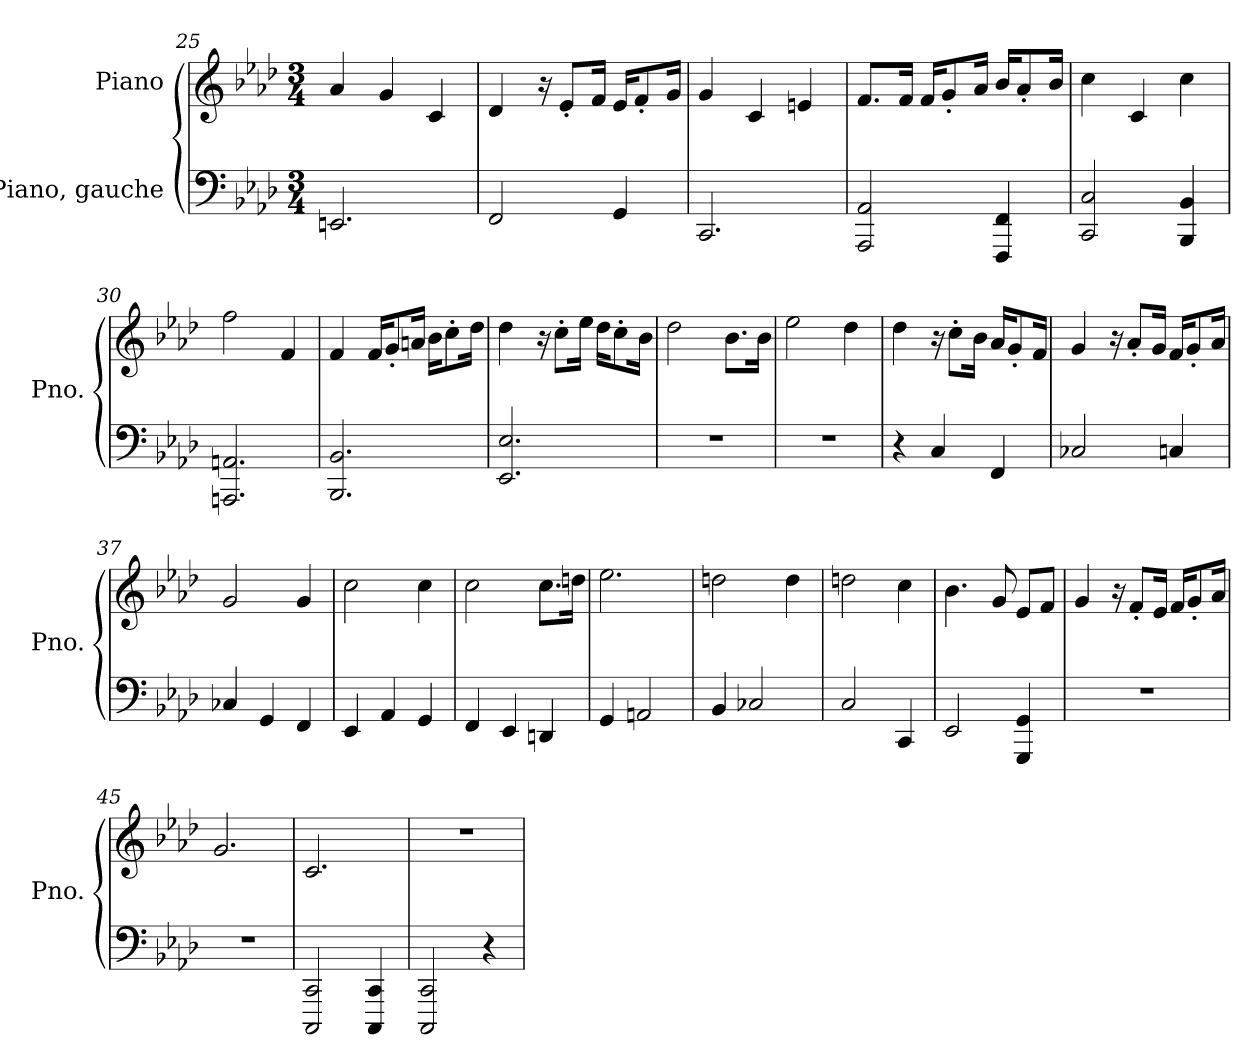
**kern	**kern
*part2	*part1
*staff2	*staff1
*I"Piano, gauche	*I"Piano
*I'Pno.	*I'Pno.
*clefF4	*clefG2
*k[b-e-a-d-]	*k[b-e-a-d-]
*M3/4	*M3/4
=25	=25
2.EEn/	4a-/
.	4g/
.	4c/
=26	=26
2FF/	4d-/
.	16r
.	8e-'/L
.	16f/Jk
4GG/	16e-/KL
.	8f'/
.	16g/Jk
!!LO:LB:g=z
=27	=27
2.CC/	4g/
.	4c/
.	4en/
=28	=28
2AAA-/ 2AA-/	8.f/L
.	16f/Jk
.	16f/KL
.	8g'/
.	16a-/Jk
4FFF/ 4FF/	16b-/KL
.	8a-'/
.	16b-/Jk
=29	=29
2CC/ 2C/	4cc\
.	4c/
4BBB-/ 4BB-/	4cc\
=30	=30
2.AAAn/ 2.AAn/	2ff\
.	4f/
=31	=31
2.BBB-/ 2.BB-/	4f/
.	16f/KL
.	8g'/
.	16an/Jk
.	16b-\KL
.	8cc'\
.	16dd-\Jk
=32	=32
2.EE-/ 2.E-/	4dd-\
.	16r
.	8cc'\L
.	16ee-\Jk
.	16dd-\KL
.	8cc'\
.	16b-\Jk
=33	=33
2.r	2dd-\
.	8.b-\L
.	16b-\Jk
!!LO:LB:g=z
=34	=34
2.r	2ee-\
.	4dd-\
=35	=35
4r	4dd-\
4C/	16r
.	8cc'\L
.	16b-\Jk
4FF/	16a-/KL
.	8g'/
.	16f/Jk
=36	=36
2C-X/	4g/
.	16r
.	8a-'/L
.	16g/Jk
4Cn/	16f/KL
.	8g'/
.	16a-/Jk
=37	=37
4C-X/	2g/
4GG/	.
4FF/	4g/
=38	=38
4EE-/	2cc\
4AA-/	.
4GG/	4cc\
=39	=39
4FF/	2cc\
4EE-/	.
4DDn/	8.cc\L
.	16ddn\Jk
=40	=40
4GG/	2.ee-\
2AAn/	.
=41	=41
4BB-/	2ddn\
2C-X/	.
.	4dd\
!!LO:PB:g=z
=42	=42
2C/	2ddn\
4CC/	4cc\
=43	=43
2EE-/	4.b-\
.	8g/
4GGG/ 4GG/	8e-/L
.	8f/J
=44	=44
2.r	4g/
.	16r
.	8f'/L
.	16e-/Jk
.	16f/KL
.	8g'/
.	16a-/Jk
=45	=45
2.r	2.g/
=46	=46
2CCC/ 2CC/	2.c/
4CCC/ 4CC/	.
=47	=47
2CCC/ 2CC/	2.r
4r	.
=	=
*-	*-
